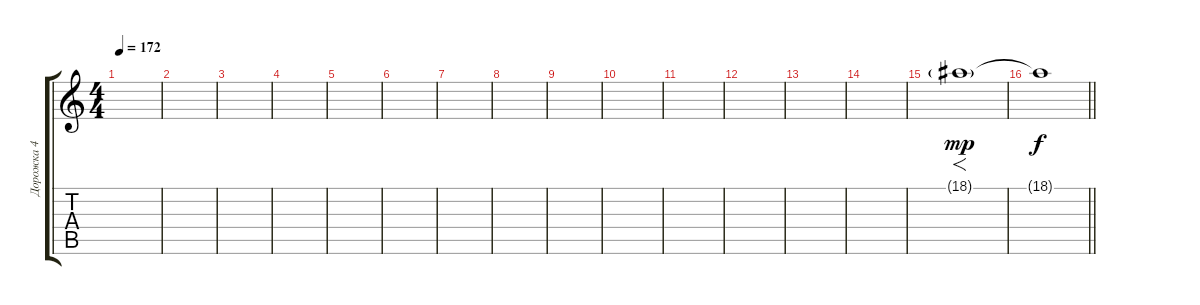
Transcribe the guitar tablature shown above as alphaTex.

\track ("Дорожка 4" "Дорожка 4") {instrument stringensemble1}
\staff {score tabs}
\tuning (E4 B3 G3 D3 A2 E2) {hide}
\ts (4 4)
\tempo 172
\clef g2
\ks c
|
|
|
|
|
|
|
|
|
|
|
|
|
|
18.1{g}.1{f dy mp} |
\barLineRight lightlight
18.1{t}.1{dy f}
